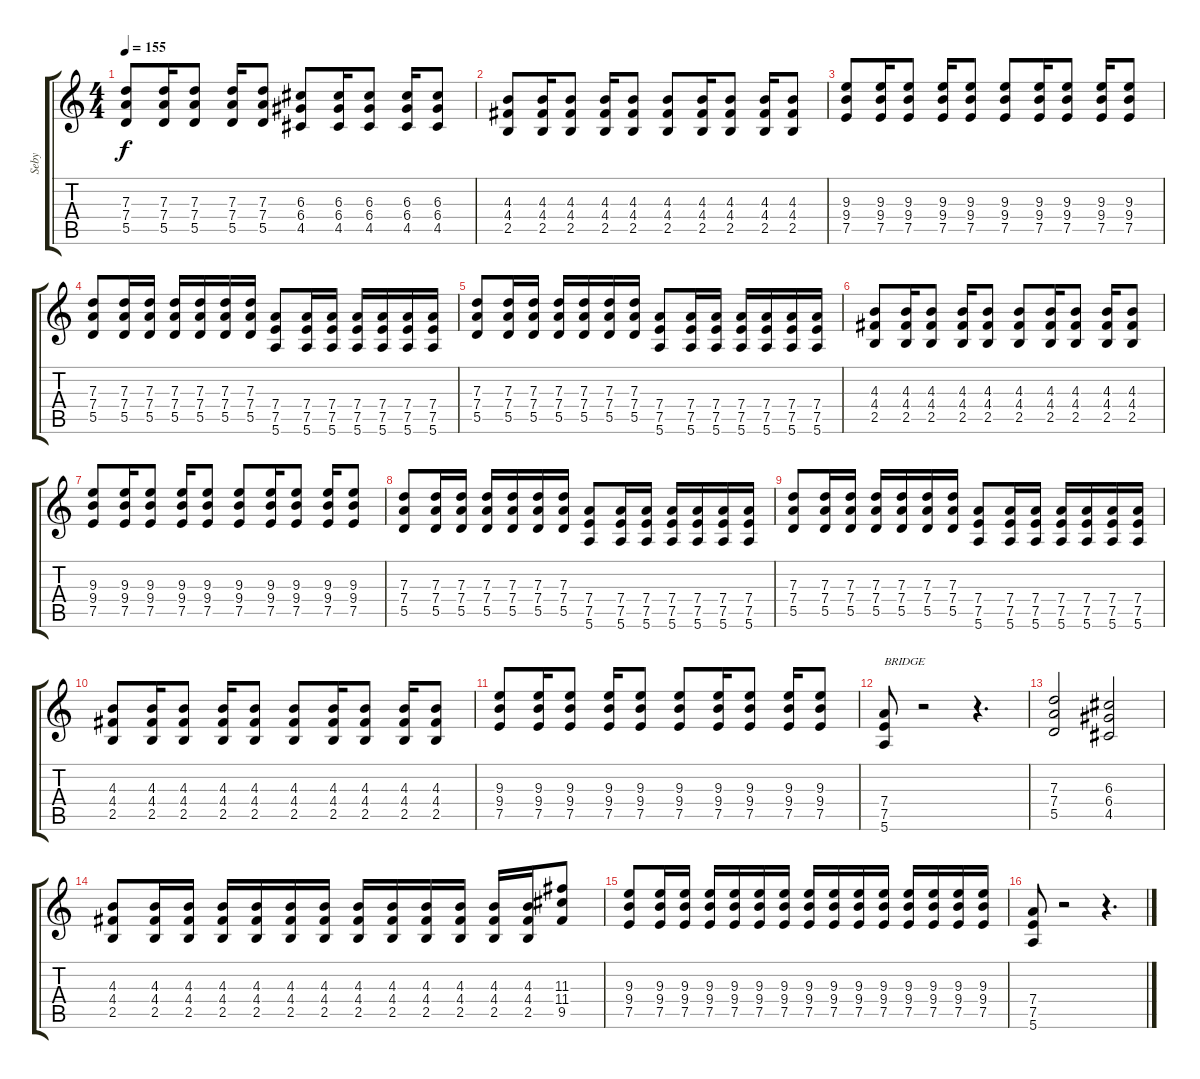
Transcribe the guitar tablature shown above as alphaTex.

\track ("Seby" "Seby") {instrument distortionguitar}
\staff {score tabs}
\tuning (E4 B3 G3 D3 A2 E2) {hide}
\ts (4 4)
\tempo 155
\clef g2
\ks c
(7.3 7.4 5.5).8{dy f} (7.3 7.4 5.5).16 (7.3 7.4 5.5).8 (7.3 7.4 5.5).16 (7.3 7.4 5.5).8 (6.3 6.4 4.5).8 (6.3 6.4 4.5).16 (6.3 6.4 4.5).8 (6.3 6.4 4.5).16 (6.3 6.4 4.5).8 |
(4.3 4.4 2.5).8 (4.3 4.4 2.5).16 (4.3 4.4 2.5).8 (4.3 4.4 2.5).16 (4.3 4.4 2.5).8 (4.3 4.4 2.5).8 (4.3 4.4 2.5).16 (4.3 4.4 2.5).8 (4.3 4.4 2.5).16 (4.3 4.4 2.5).8 |
(9.3 9.4 7.5).8 (9.3 9.4 7.5).16 (9.3 9.4 7.5).8 (9.3 9.4 7.5).16 (9.3 9.4 7.5).8 (9.3 9.4 7.5).8 (9.3 9.4 7.5).16 (9.3 9.4 7.5).8 (9.3 9.4 7.5).16 (9.3 9.4 7.5).8 |
(7.3 7.4 5.5).8 (7.3 7.4 5.5).16 (7.3 7.4 5.5).16 (7.3 7.4 5.5).16 (7.3 7.4 5.5).16 (7.3 7.4 5.5).16 (7.3 7.4 5.5).16 (7.4 7.5 5.6).8 (7.4 7.5 5.6).16 (7.4 7.5 5.6).16 (7.4 7.5 5.6).16 (7.4 7.5 5.6).16 (7.4 7.5 5.6).16 (7.4 7.5 5.6).16 |
(7.3 7.4 5.5).8 (7.3 7.4 5.5).16 (7.3 7.4 5.5).16 (7.3 7.4 5.5).16 (7.3 7.4 5.5).16 (7.3 7.4 5.5).16 (7.3 7.4 5.5).16 (7.4 7.5 5.6).8 (7.4 7.5 5.6).16 (7.4 7.5 5.6).16 (7.4 7.5 5.6).16 (7.4 7.5 5.6).16 (7.4 7.5 5.6).16 (7.4 7.5 5.6).16 |
(4.3 4.4 2.5).8 (4.3 4.4 2.5).16 (4.3 4.4 2.5).8 (4.3 4.4 2.5).16 (4.3 4.4 2.5).8 (4.3 4.4 2.5).8 (4.3 4.4 2.5).16 (4.3 4.4 2.5).8 (4.3 4.4 2.5).16 (4.3 4.4 2.5).8 |
(9.3 9.4 7.5).8 (9.3 9.4 7.5).16 (9.3 9.4 7.5).8 (9.3 9.4 7.5).16 (9.3 9.4 7.5).8 (9.3 9.4 7.5).8 (9.3 9.4 7.5).16 (9.3 9.4 7.5).8 (9.3 9.4 7.5).16 (9.3 9.4 7.5).8 |
(7.3 7.4 5.5).8 (7.3 7.4 5.5).16 (7.3 7.4 5.5).16 (7.3 7.4 5.5).16 (7.3 7.4 5.5).16 (7.3 7.4 5.5).16 (7.3 7.4 5.5).16 (7.4 7.5 5.6).8 (7.4 7.5 5.6).16 (7.4 7.5 5.6).16 (7.4 7.5 5.6).16 (7.4 7.5 5.6).16 (7.4 7.5 5.6).16 (7.4 7.5 5.6).16 |
(7.3 7.4 5.5).8 (7.3 7.4 5.5).16 (7.3 7.4 5.5).16 (7.3 7.4 5.5).16 (7.3 7.4 5.5).16 (7.3 7.4 5.5).16 (7.3 7.4 5.5).16 (7.4 7.5 5.6).8 (7.4 7.5 5.6).16 (7.4 7.5 5.6).16 (7.4 7.5 5.6).16 (7.4 7.5 5.6).16 (7.4 7.5 5.6).16 (7.4 7.5 5.6).16 |
(4.3 4.4 2.5).8 (4.3 4.4 2.5).16 (4.3 4.4 2.5).8 (4.3 4.4 2.5).16 (4.3 4.4 2.5).8 (4.3 4.4 2.5).8 (4.3 4.4 2.5).16 (4.3 4.4 2.5).8 (4.3 4.4 2.5).16 (4.3 4.4 2.5).8 |
(9.3 9.4 7.5).8 (9.3 9.4 7.5).16 (9.3 9.4 7.5).8 (9.3 9.4 7.5).16 (9.3 9.4 7.5).8 (9.3 9.4 7.5).8 (9.3 9.4 7.5).16 (9.3 9.4 7.5).8 (9.3 9.4 7.5).16 (9.3 9.4 7.5).8 |
(7.4 7.5 5.6).8{txt "BRIDGE"} r.2 r.4{d} |
(7.3 7.4 5.5).2 (6.3 6.4 4.5).2 |
(4.3 4.4 2.5).8 (4.3 4.4 2.5).16 (4.3 4.4 2.5).16 (4.3 4.4 2.5).16 (4.3 4.4 2.5).16 (4.3 4.4 2.5).16 (4.3 4.4 2.5).16 (4.3 4.4 2.5).16 (4.3 4.4 2.5).16 (4.3 4.4 2.5).16 (4.3 4.4 2.5).16 (4.3 4.4 2.5).16 (4.3 4.4 2.5).16 (11.3 11.4 9.5).8 |
(9.3 9.4 7.5).8 (9.3 9.4 7.5).16 (9.3 9.4 7.5).16 (9.3 9.4 7.5).16 (9.3 9.4 7.5).16 (9.3 9.4 7.5).16 (9.3 9.4 7.5).16 (9.3 9.4 7.5).16 (9.3 9.4 7.5).16 (9.3 9.4 7.5).16 (9.3 9.4 7.5).16 (9.3 9.4 7.5).16 (9.3 9.4 7.5).16 (9.3 9.4 7.5).16 (9.3 9.4 7.5).16 |
(7.4 7.5 5.6).8 r.2 r.4{d}
